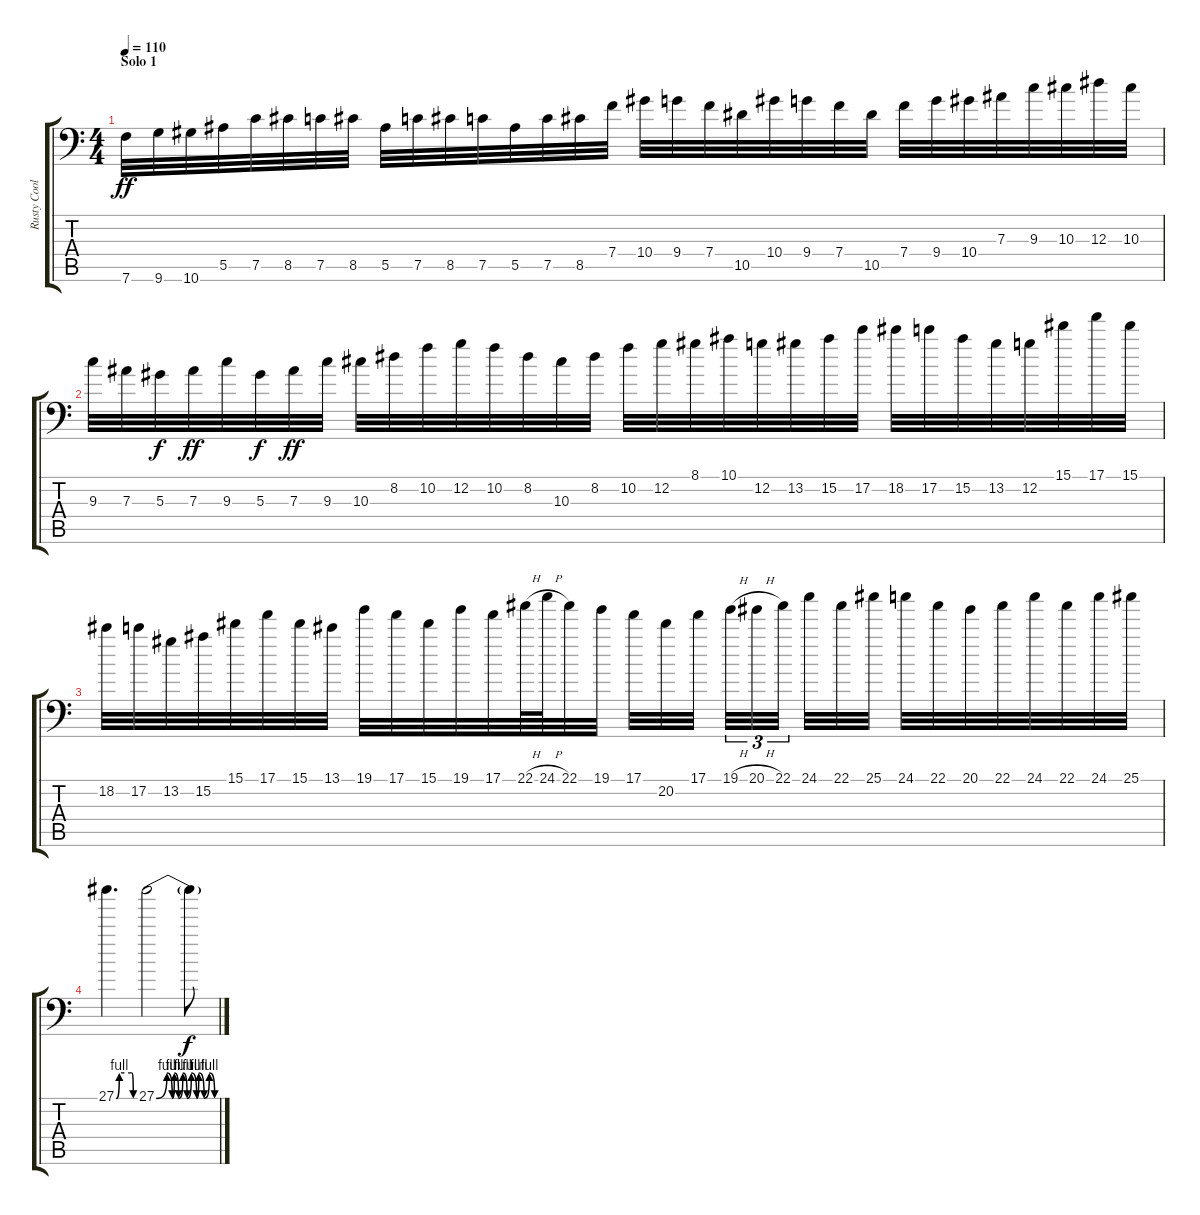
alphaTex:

\track ("Rusty Cooley (Solo)" "Rusty Cool") {instrument distortionguitar}
\staff {score tabs}
\tuning (C4 G3 Eb3 Bb2 F2 Bb1) {hide}
\ts (4 4)
\section ("" "Solo 1")
\tempo 110
\clef f4
\ks c
7.6.32{dy ff} 9.6.32 10.6.32 5.5.32 7.5.32 8.5.32 7.5.32 8.5.32 5.5.32 7.5.32 8.5.32 7.5.32 5.5.32 7.5.32 8.5.32 7.4.32 10.4.32 9.4.32 7.4.32 10.5.32 10.4.32 9.4.32 7.4.32 10.5.32 7.4.32 9.4.32 10.4.32 7.3.32 9.3.32 10.3.32 12.3.32 10.3.32 |
9.3.32 7.3.32 5.3.32{dy f} 7.3.32{dy ff} 9.3.32 5.3.32{dy f} 7.3.32{dy ff} 9.3.32 10.3.32 8.2.32 10.2.32 12.2.32 10.2.32 8.2.32 10.3.32 8.2.32 10.2.32 12.2.32 8.1.32 10.1.32 12.2.32 13.2.32 15.2.32 17.2.32 18.2.32 17.2.32 15.2.32 13.2.32 12.2.32 15.1.32 17.1.32 15.1.32 |
18.2.32 17.2.32 13.2.32 15.2.32 15.1.32 17.1.32 15.1.32 13.1.32 19.1.32 17.1.32 15.1.32 19.1.32 17.1.32 22.1{h}.64 24.1{h}.64 22.1.32 19.1.32 17.1.32 20.2.32 17.1.32{beam splitsecondary} 19.1{h}.32{tu (3 2)} 20.1{h}.32{tu (3 2)} 22.1.32{tu (3 2) beam splitsecondary} 24.1.32 22.1.32 25.1.32 24.1.32 22.1.32 20.1.32 22.1.32 24.1.32 22.1.32 24.1.32 25.1.32 |
27.1{be (custom 0 0 10 4 50 4 55 0 60 0)}.4{d} 27.1{be (custom 0 0 10 4 15 0 17 4 21 0 25 4 29 0 33 4 38 0 40 4 45 0 50 4 55 0 60 0)}.2 27.1{t}.8{dy f}
